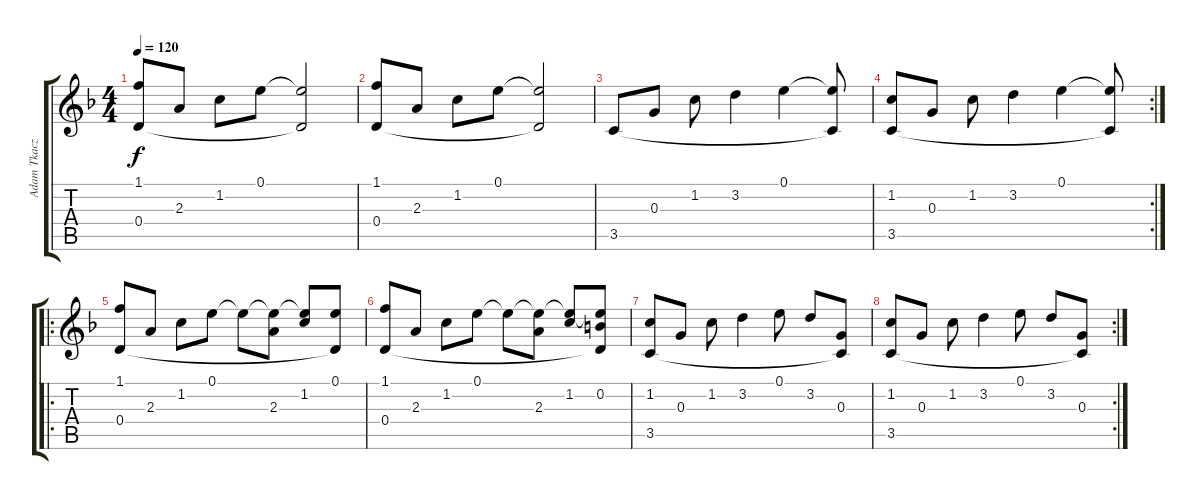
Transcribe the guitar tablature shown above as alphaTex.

\track ("Adam Tkaczyk - gitara akustyczna" "Adam Tkacz") {instrument acousticguitarsteel}
\staff {score tabs}
\tuning (E4 B3 G3 D3 A2 E2) {hide}
\ts (4 4)
\tempo 120
\clef g2
\ks dminor
(1.1 0.4).8{dy f instrument acousticguitarsteel} 2.3.8 1.2.8 0.1.8 (0.1{t} 0.4{t}).2 |
(1.1 0.4).8 2.3.8 1.2.8 0.1.8 (0.1{t} 0.4{t}).2 |
3.5.8 0.3.8 1.2.8 3.2.4 0.1.4 (0.1{t} 3.5{t}).8 |
\rc 2
(1.2 3.5).8 0.3.8 1.2.8 3.2.4 0.1.4 (0.1{t} 3.5{t}).8 |
\ro
(1.1 0.4).8 2.3.8 1.2.8 0.1.8 0.1{t}.8 (0.1{t} 2.3).8 (0.1{t} 1.2).8 (0.1 0.4{t}).8 |
(1.1 0.4).8 2.3.8 1.2.8 0.1.8 0.1{t}.8 (0.1{t} 2.3).8 (0.1{t} 1.2).8 (0.1{t} 0.2 0.4{t}).8 |
(1.2 3.5).8 0.3.8 1.2.8 3.2.4 0.1.8 3.2.8 (0.3 3.5{t}).8 |
\rc 2
(1.2 3.5).8 0.3.8 1.2.8 3.2.4 0.1.8 3.2.8 (0.3 3.5{t}).8
